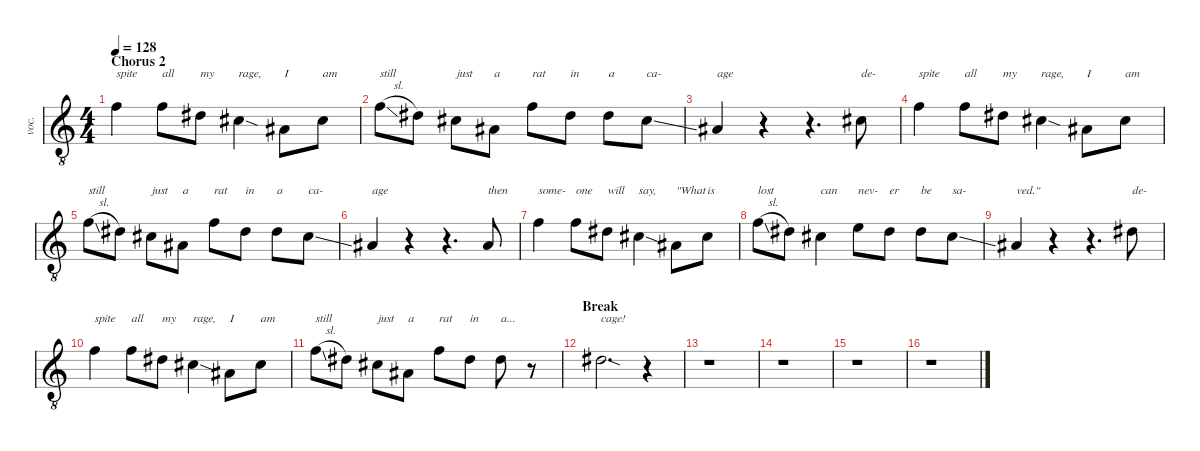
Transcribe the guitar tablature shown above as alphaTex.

\defaultSystemsLayout 4
\hideDynamics
\bracketExtendMode nobrackets
\otherSystemsTrackNameOrientation horizontal
\track ("Billy Corgan" "voc.") {instrument lead6voice}
\staff {score}
\tuning (E4 B3 G3 D3 A2 E2)
\ts (4 4)
\section ("" "Chorus 2")
\tempo 128
\clef g2
\ottava 8vb
\ks c
6.2.4{txt "spite" dy mf beam Down} 6.2.8{txt "all" beam Down} 4.2{acc #}.8{txt "my" beam Down} 6.3{sod acc #}.4{txt "rage," beam Down} 3.3{acc #}.8{txt "I" beam Down} 6.3{acc #}.8{txt "am" beam Down} |
6.2{sl}.8{txt "still" beam Down} 4.2{acc #}.8{beam Down} 2.2{acc #}.8{txt "just" beam Down} 3.3{acc #}.8{txt "a" beam Down} 6.2.8{txt "rat" beam Down} 4.2{acc #}.8{txt "in" beam Down} 4.2{acc #}.8{txt "a" beam Down} 6.3{ss acc #}.8{txt "ca-" beam Down} |
3.3{acc #}.4{txt "age" beam Up} r.4{beam Up} r.4{d beam Up} 2.2{acc #}.8{txt "de-" beam Down} |
6.2.4{txt "spite" beam Down} 6.2.8{txt "all" beam Down} 4.2{acc #}.8{txt "my" beam Down} 6.3{sod acc #}.4{txt "rage," beam Down} 3.3{acc #}.8{txt "I" beam Down} 6.3{acc #}.8{txt "am" beam Down} |
6.2{sl}.8{txt "still" beam Down} 4.2{acc #}.8{beam Down} 2.2{acc #}.8{txt "just" beam Down} 3.3{acc #}.8{txt "a" beam Down} 6.2.8{txt "rat" beam Down} 4.2{acc #}.8{txt "in" beam Down} 4.2{acc #}.8{txt "a" beam Down} 6.3{ss acc #}.8{txt "ca-" beam Down} |
3.3{acc #}.4{txt "age" beam Up} r.4{beam Up} r.4{d beam Up} 3.3{acc #}.8{txt "then" beam Up} |
6.2.4{txt "some-" beam Down} 6.2.8{txt "one" beam Down} 4.2{acc #}.8{txt "will" beam Down} 6.3{sod acc #}.4{txt "say," beam Down} 3.3{acc #}.8{txt "\"What" beam Down} 6.3{acc #}.8{txt "is" beam Down} |
6.2{sl}.8{txt "lost" beam Down} 4.2{acc #}.8{beam Down} 2.2{acc #}.4{txt "can" beam Down} 5.2.8{txt "nev-" beam Down} 4.2{acc #}.8{txt "er" beam Down} 4.2{acc #}.8{txt "be" beam Down} 6.3{ss acc #}.8{txt "sa-" beam Down} |
3.3{acc #}.4{txt "ved.\"" beam Up} r.4{beam Up} r.4{d beam Up} 4.2{acc #}.8{txt "de-" beam Down} |
6.2.4{txt "spite" beam Down} 6.2.8{txt "all" beam Down} 4.2{acc #}.8{txt "my" beam Down} 6.3{sod acc #}.4{txt "rage," beam Down} 3.3{acc #}.8{txt "I" beam Down} 6.3{acc #}.8{txt "am" beam Down} |
6.2{sl}.8{txt "still" beam Down} 4.2{acc #}.8{beam Down} 2.2{acc #}.8{txt "just" beam Down} 3.3{acc #}.8{txt "a" beam Down} 6.2.8{txt "rat" beam Down} 4.2{acc #}.8{txt "in" beam Down} 4.2{acc #}.8{txt "a..." beam Down} r.8{beam Down} |
\section ("" "Break")
8.3{sod acc #}.2{d txt "cage!" beam Down} r.4{beam Down} |
r.1{beam Down} |
r.1{beam Down} |
r.1{beam Down} |
r.1{beam Down}
